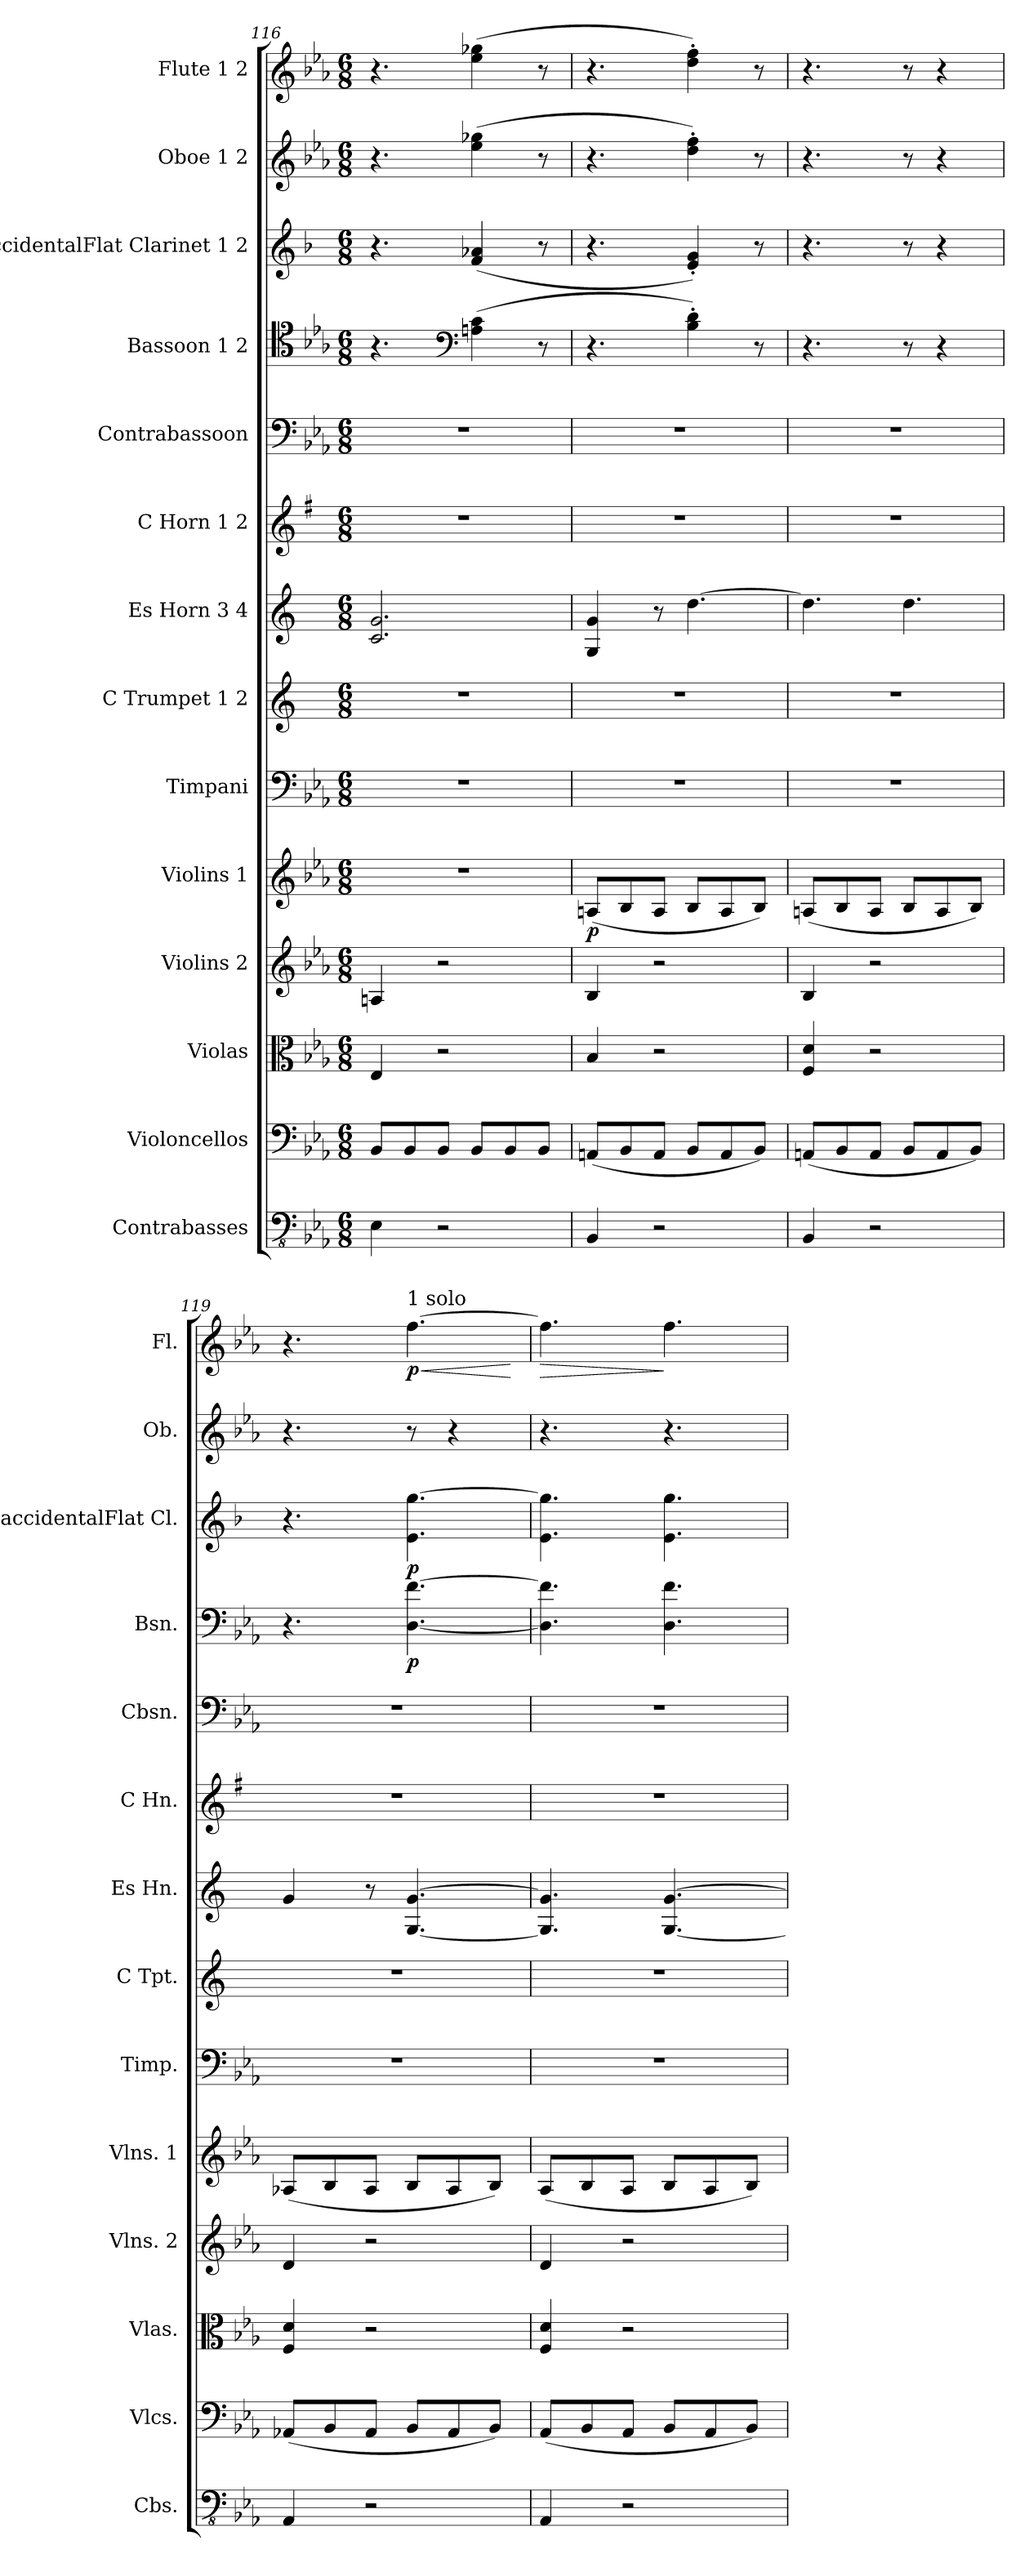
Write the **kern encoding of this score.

**kern	**kern	**kern	**kern	**kern	**dynam	**kern	**kern	**kern	**kern	**kern	**kern	**dynam	**kern	**dynam	**kern	**kern	**dynam
*part14	*part13	*part12	*part11	*part10	*part10	*part9	*part8	*part7	*part6	*part5	*part4	*part4	*part3	*part3	*part2	*part1	*part1
*staff14	*staff13	*staff12	*staff11	*staff10	*staff10	*staff9	*staff8	*staff7	*staff6	*staff5	*staff4	*staff4	*staff3	*staff3	*staff2	*staff1	*staff1
*I"Contrabasses	*I"Violoncellos	*I"Violas	*I"Violins 2	*I"Violins 1	*	*I"Timpani	*I"C Trumpet 1 2	*I"Es Horn 3 4	*I"C Horn 1 2	*I"Contrabassoon	*I"Bassoon 1 2	*	*I"BaccidentalFlat Clarinet 1 2	*	*I"Oboe 1 2	*I"Flute  1 2	*
*I'Cbs.	*I'Vlcs.	*I'Vlas.	*I'Vlns. 2	*I'Vlns. 1	*	*I'Timp.	*I'C Tpt.	*I'Es Hn.	*I'C Hn.	*I'Cbsn.	*I'Bsn.	*	*I'BaccidentalFlat Cl.	*	*I'Ob.	*I'Fl.	*
!!LO:PB:g=z
*clefFv4	*clefF4	*clefC3	*clefG2	*clefG2	*	*clefF4	*clefG2	*clefG2	*clefG2	*clefF4	*clefC4	*	*clefG2	*	*clefG2	*clefG2	*
*	*	*	*	*	*	*	*	*ITrd5c9	*ITrd4c7	*ITrd7c12	*	*	*ITrd1c2	*	*	*	*
*k[b-e-a-]	*k[b-e-a-]	*k[b-e-a-]	*k[b-e-a-]	*k[b-e-a-]	*	*k[b-e-a-]	*k[]	*k[b-e-a-]	*k[]	*k[b-e-a-]	*k[b-e-a-]	*	*k[b-e-a-]	*	*k[b-e-a-]	*k[b-e-a-]	*
*M6/8	*M6/8	*M6/8	*M6/8	*M6/8	*	*M6/8	*M6/8	*M6/8	*M6/8	*M6/8	*M6/8	*	*M6/8	*	*M6/8	*M6/8	*
=116	=116	=116	=116	=116	=116	=116	=116	=116	=116	=116	=116	=116	=116	=116	=116	=116	=116
4EE-\	8BB-/L	4E-/	4An/	2.r	.	2.r	2.r	2.E-/ 2.B-/	2.r	2.r	4.r	.	4.r	.	4.r	4.r	.
.	8BB-/	.	.	.	.	.	.	.	.	.	.	.	.	.	.	.	.
2r	8BB-/J	2r	2r	.	.	.	.	.	.	.	.	.	.	.	.	.	.
*	*	*	*	*	*	*	*	*	*	*	*clefF4	*	*	*	*	*	*
.	8BB-/L	.	.	.	.	.	.	.	.	.	(4An\ 4c\	.	(4e-/ 4g-X/	.	(4ee-\ 4gg-X\	(4ee-\ 4gg-X\	.
.	8BB-/	.	.	.	.	.	.	.	.	.	.	.	.	.	.	.	.
.	8BB-/J	.	.	.	.	.	.	.	.	.	8r	.	8r	.	8r	8r	.
=117	=117	=117	=117	=117	=117	=117	=117	=117	=117	=117	=117	=117	=117	=117	=117	=117	=117
!	!	!	!	!	!LO:DY:b	!	!	!	!	!	!	!	!	!	!	!	!
4BBB-/	(8AAn/L	4B-/	4B-/	(8An/L	p	2.r	2.r	4BB-/ 4B-/	2.r	2.r	4.r	.	4.r	.	4.r	4.r	.
.	8BB-/	.	.	8B-/	.	.	.	.	.	.	.	.	.	.	.	.	.
2r	8AA/J	2r	2r	8A/J	.	.	.	8r	.	.	.	.	.	.	.	.	.
.	8BB-/L	.	.	8B-/L	.	.	.	[4.f\	.	.	4B-\' 4d\')	.	4d/' 4f/')	.	4dd\' 4ff\')	4dd\' 4ff\')	.
.	8AA/	.	.	8A/	.	.	.	.	.	.	.	.	.	.	.	.	.
.	8BB-/J)	.	.	8B-/J)	.	.	.	.	.	.	8r	.	8r	.	8r	8r	.
=118	=118	=118	=118	=118	=118	=118	=118	=118	=118	=118	=118	=118	=118	=118	=118	=118	=118
4BBB-/	(8AAn/L	4F/ 4d/	4B-/	(8An/L	.	2.r	2.r	4.f\]	2.r	2.r	4.r	.	4.r	.	4.r	4.r	.
.	8BB-/	.	.	8B-/	.	.	.	.	.	.	.	.	.	.	.	.	.
2r	8AA/J	2r	2r	8A/J	.	.	.	.	.	.	.	.	.	.	.	.	.
.	8BB-/L	.	.	8B-/L	.	.	.	4.f\	.	.	8r	.	8r	.	8r	8r	.
.	8AA/	.	.	8A/	.	.	.	.	.	.	4r	.	4r	.	4r	4r	.
.	8BB-/J)	.	.	8B-/J)	.	.	.	.	.	.	.	.	.	.	.	.	.
=119	=119	=119	=119	=119	=119	=119	=119	=119	=119	=119	=119	=119	=119	=119	=119	=119	=119
4AAA-/	(8AA-X/L	4F/ 4d/	4d/	(8A-X/L	.	2.r	2.r	4B-/	2.r	2.r	4.r	.	4.r	.	4.r	4.r	.
.	8BB-/	.	.	8B-/	.	.	.	.	.	.	.	.	.	.	.	.	.
2r	8AA-/J	2r	2r	8A-/J	.	.	.	8r	.	.	.	.	.	.	.	.	.
!	!	!	!	!	!	!	!	!	!	!	!	!	!	!	!	!LO:TX:a:t=1 solo	!
!	!	!	!	!	!	!	!	!	!	!	!	!LO:DY:b	!	!LO:DY:b	!	!	!LO:HP:b
!	!	!	!	!	!	!	!	!	!	!	!	!	!	!	!	!	!LO:DY:n=1:b
.	8BB-/L	.	.	8B-/L	.	.	.	[4.BB-/ [4.B-/	.	.	[4.D\ [4.f\	p	4.d\ [4.ff\	p	8r	[4.ff\	< p
.	8AA-/	.	.	8A-/	.	.	.	.	.	.	.	.	.	.	4r	.	.
.	8BB-/J)	.	.	8B-/J)	.	.	.	.	.	.	.	.	.	.	.	.	.
.	.	.	.	.	.	.	.	.	.	.	.	.	.	.	.	.	[
!!LO:PB:g=z
=120	=120	=120	=120	=120	=120	=120	=120	=120	=120	=120	=120	=120	=120	=120	=120	=120	=120
!	!	!	!	!	!	!	!	!	!	!	!	!	!	!	!	!	!LO:HP:b
4AAA-/	(8AA-/L	4F/ 4d/	4d/	(8A-/L	.	2.r	2.r	4.BB-/] 4.B-/]	2.r	2.r	4.D\] 4.f\]	.	4.d\ 4.ff\]	.	4.r	4.ff\]	>
.	8BB-/	.	.	8B-/	.	.	.	.	.	.	.	.	.	.	.	.	.
2r	8AA-/J	2r	2r	8A-/J	.	.	.	.	.	.	.	.	.	.	.	.	.
.	8BB-/L	.	.	8B-/L	.	.	.	[4.BB-/ [4.B-/	.	.	4.D\ 4.f\	.	4.d\ 4.ff\	.	4.r	4.ff\	]
.	8AA-/	.	.	8A-/	.	.	.	.	.	.	.	.	.	.	.	.	.
.	8BB-/J)	.	.	8B-/J)	.	.	.	.	.	.	.	.	.	.	.	.	.
=	=	=	=	=	=	=	=	=	=	=	=	=	=	=	=	=	=
*-	*-	*-	*-	*-	*-	*-	*-	*-	*-	*-	*-	*-	*-	*-	*-	*-	*-
